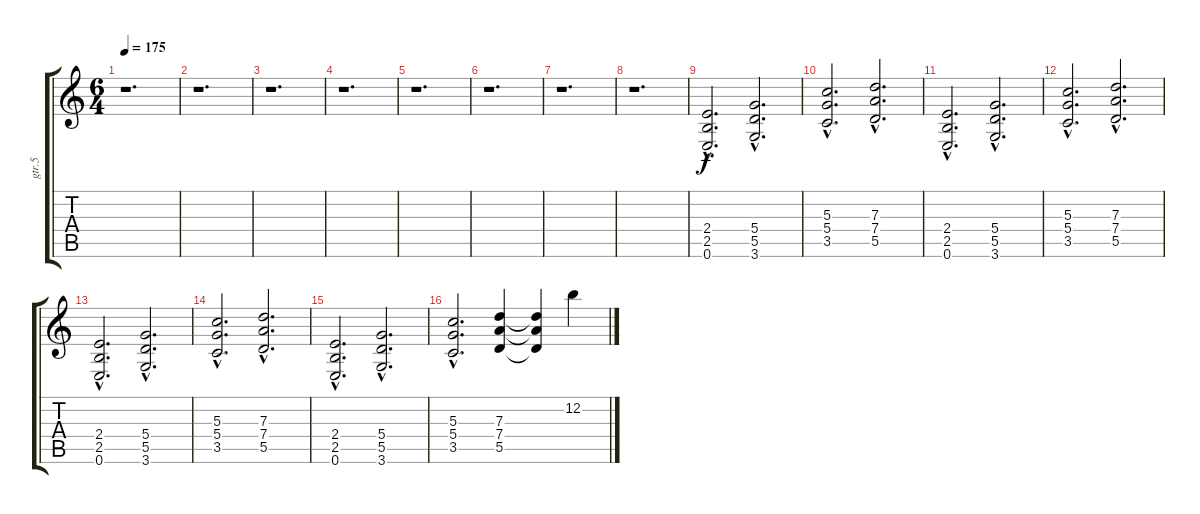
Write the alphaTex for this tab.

\track ("gtr.5" "gtr.5") {instrument distortionguitar}
\staff {score tabs}
\tuning (E4 B3 G3 D3 A2 E2) {hide}
\ts (6 4)
\tempo 175
\clef g2
\ks c
r.1{d dy f} |
r.1{d} |
r.1{d} |
r.1{d} |
r.1{d} |
r.1{d} |
r.1{d} |
r.1{d} |
(2.4{hac} 2.5{hac} 0.6{hac}).2{d} (5.4{hac} 5.5{hac} 3.6{hac}).2{d} |
(5.3{hac} 5.4{hac} 3.5{hac}).2{d} (7.3{hac} 7.4{hac} 5.5{hac}).2{d} |
(2.4{hac} 2.5{hac} 0.6{hac}).2{d} (5.4{hac} 5.5{hac} 3.6{hac}).2{d} |
(5.3{hac} 5.4{hac} 3.5{hac}).2{d} (7.3{hac} 7.4{hac} 5.5{hac}).2{d} |
(2.4{hac} 2.5{hac} 0.6{hac}).2{d} (5.4{hac} 5.5{hac} 3.6{hac}).2{d} |
(5.3{hac} 5.4{hac} 3.5{hac}).2{d} (7.3{hac} 7.4{hac} 5.5{hac}).2{d} |
(2.4{hac} 2.5{hac} 0.6{hac}).2{d} (5.4{hac} 5.5{hac} 3.6{hac}).2{d} |
(5.3{hac} 5.4{hac} 3.5{hac}).2{d} (7.3 7.4 5.5).4 (7.3{t} 7.4{t} 5.5{t}).4 12.2.4
